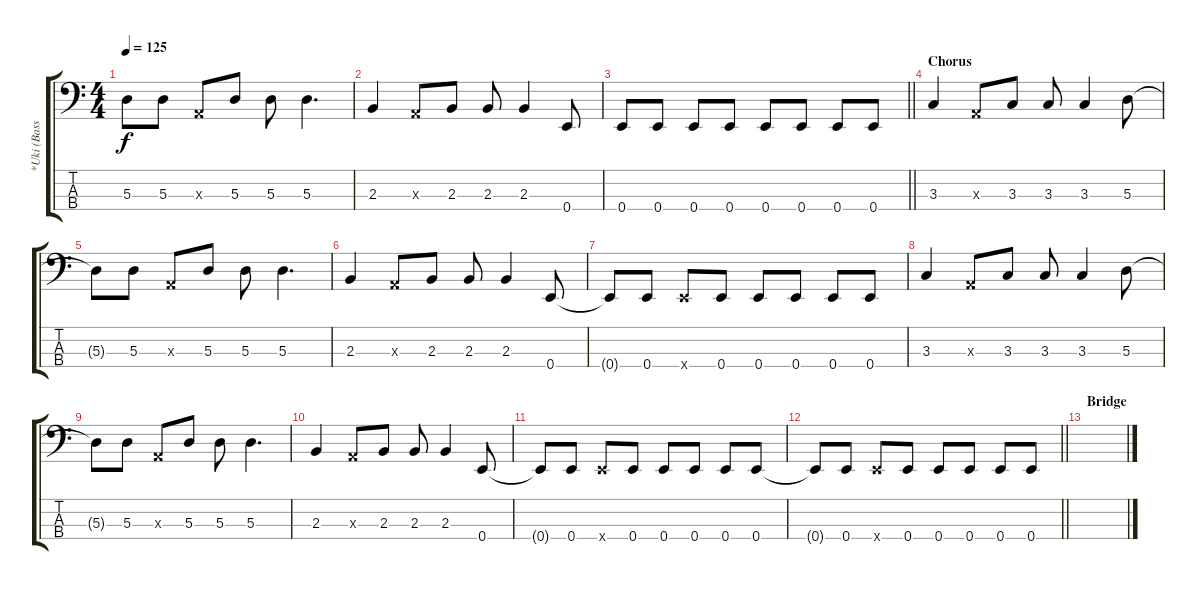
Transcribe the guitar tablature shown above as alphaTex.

\track ("*Uki (Bass)" "*Uki (Bass") {instrument electricbassfinger}
\staff {score tabs}
\tuning (G2 D2 A1 E1) {hide}
\ts (4 4)
\tempo 125
\clef f4
\ks c
5.3{t}.8{dy f} 5.3.8 0.3{x}.8 5.3.8 5.3.8 5.3.4{d} |
2.3.4 0.3{x}.8 2.3.8 2.3.8 2.3.4 0.4.8 |
\barLineRight lightlight
0.4.8 0.4.8 0.4.8 0.4.8 0.4.8 0.4.8 0.4.8 0.4.8 |
\section ("" "Chorus")
3.3.4 0.3{x}.8 3.3.8 3.3.8 3.3.4 5.3.8 |
5.3{t}.8 5.3.8 0.3{x}.8 5.3.8 5.3.8 5.3.4{d} |
2.3.4 0.3{x}.8 2.3.8 2.3.8 2.3.4 0.4.8 |
0.4{t}.8 0.4.8 0.4{x}.8 0.4.8 0.4.8 0.4.8 0.4.8 0.4.8 |
3.3.4 0.3{x}.8 3.3.8 3.3.8 3.3.4 5.3.8 |
5.3{t}.8 5.3.8 0.3{x}.8 5.3.8 5.3.8 5.3.4{d} |
2.3.4 0.3{x}.8 2.3.8 2.3.8 2.3.4 0.4.8 |
0.4{t}.8 0.4.8 0.4{x}.8 0.4.8 0.4.8 0.4.8 0.4.8 0.4.8 |
\barLineRight lightlight
0.4{t}.8 0.4.8 0.4{x}.8 0.4.8 0.4.8 0.4.8 0.4.8 0.4.8 |
\section ("" "Bridge")
